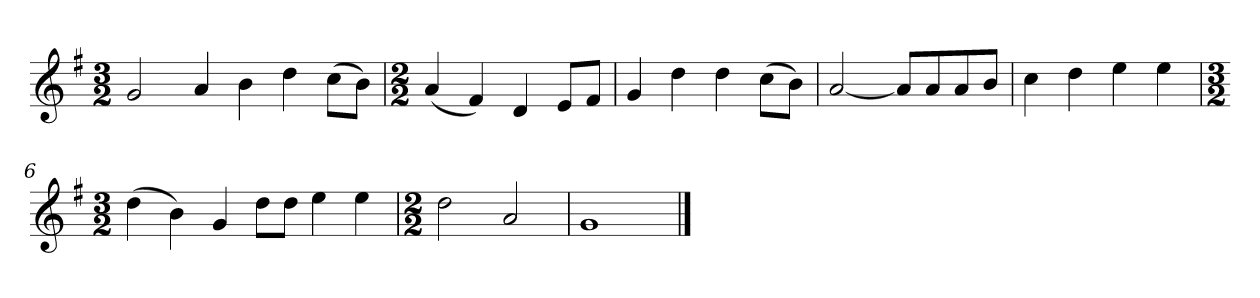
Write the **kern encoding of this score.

**kern
*part1
*staff1
*k[f#]
*M3/2
*MM120
=1
2g
4a
4b
4dd
(8ccL
8bJ)
=2
*M2/2
(4a
4f#)
4d
8eL
8f#J
=3
4g
4dd
4dd
(8ccL
8bJ)
=4
[2a
8aL]
8a
8a
8bJ
=5
4cc
4dd
4ee
4ee
=6
*M3/2
(4dd
4b)
4g
8ddL
8ddJ
4ee
4ee
=7
*M2/2
2dd
2a
=8
1g
==
*-
